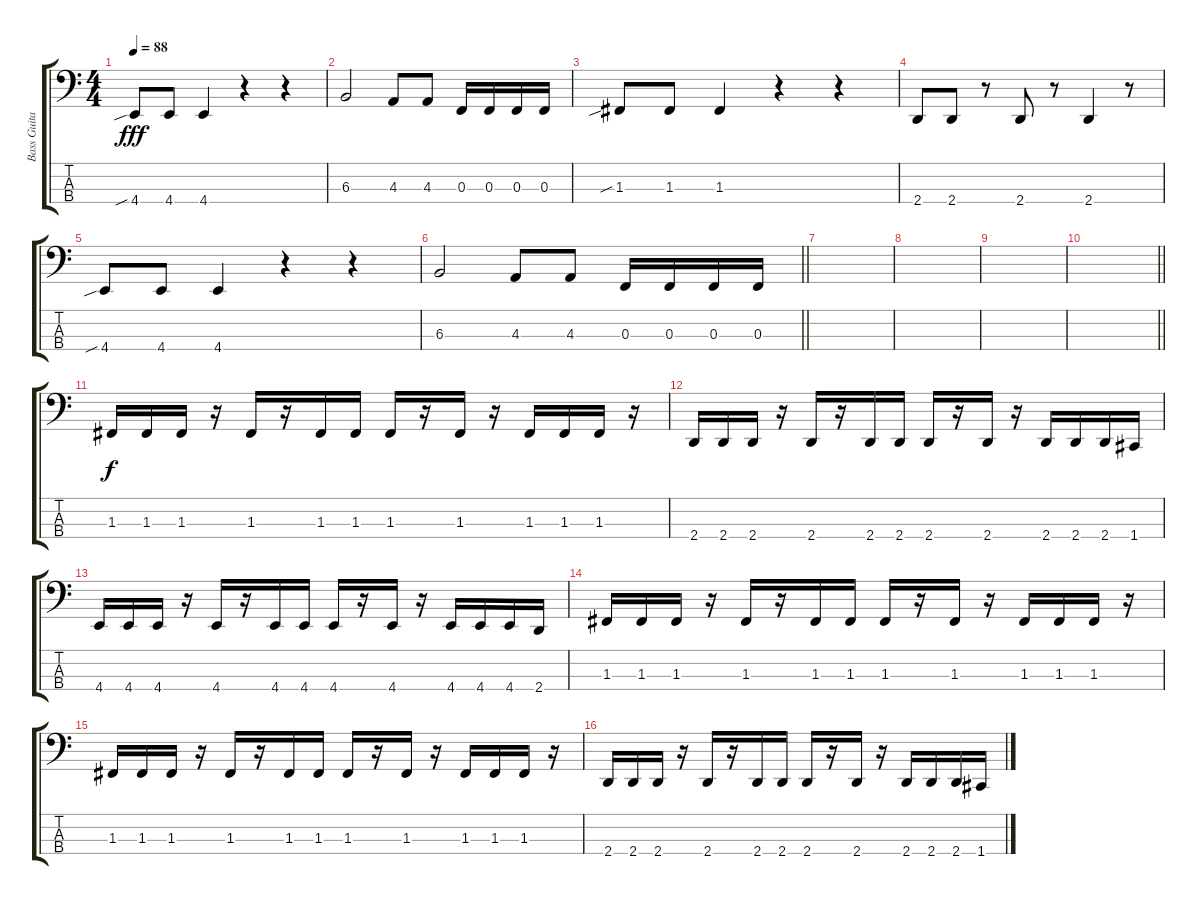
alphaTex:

\track ("Bass Guitar" "Bass Guita") {instrument electricbassfinger}
\staff {score tabs}
\tuning (Eb2 Bb1 F1 C1) {hide}
\ts (4 4)
\tempo 88
\clef f4
\ks c
4.4{sib}.8{dy fff} 4.4.8 4.4.4 r.4 r.4 |
6.3.2 4.3.8 4.3.8 0.3.16 0.3.16 0.3.16 0.3.16 |
1.3{sib}.8 1.3.8 1.3.4 r.4 r.4 |
2.4.8 2.4.8 r.8 2.4.8 r.8 2.4.4 r.8 |
4.4{sib}.8 4.4.8 4.4.4 r.4 r.4 |
\barLineRight lightlight
6.3.2 4.3.8 4.3.8 0.3.16 0.3.16 0.3.16 0.3.16 |
|
|
|
\barLineRight lightlight
|
1.3.16{dy f} 1.3.16 1.3.16 r.16 1.3.16 r.16 1.3.16 1.3.16 1.3.16 r.16 1.3.16 r.16 1.3.16 1.3.16 1.3.16 r.16 |
2.4.16 2.4.16 2.4.16 r.16 2.4.16 r.16 2.4.16 2.4.16 2.4.16 r.16 2.4.16 r.16 2.4.16 2.4.16 2.4.16 1.4.16 |
4.4.16 4.4.16 4.4.16 r.16 4.4.16 r.16 4.4.16 4.4.16 4.4.16 r.16 4.4.16 r.16 4.4.16 4.4.16 4.4.16 2.4.16 |
1.3.16 1.3.16 1.3.16 r.16 1.3.16 r.16 1.3.16 1.3.16 1.3.16 r.16 1.3.16 r.16 1.3.16 1.3.16 1.3.16 r.16 |
1.3.16 1.3.16 1.3.16 r.16 1.3.16 r.16 1.3.16 1.3.16 1.3.16 r.16 1.3.16 r.16 1.3.16 1.3.16 1.3.16 r.16 |
2.4.16 2.4.16 2.4.16 r.16 2.4.16 r.16 2.4.16 2.4.16 2.4.16 r.16 2.4.16 r.16 2.4.16 2.4.16 2.4.16 1.4.16
